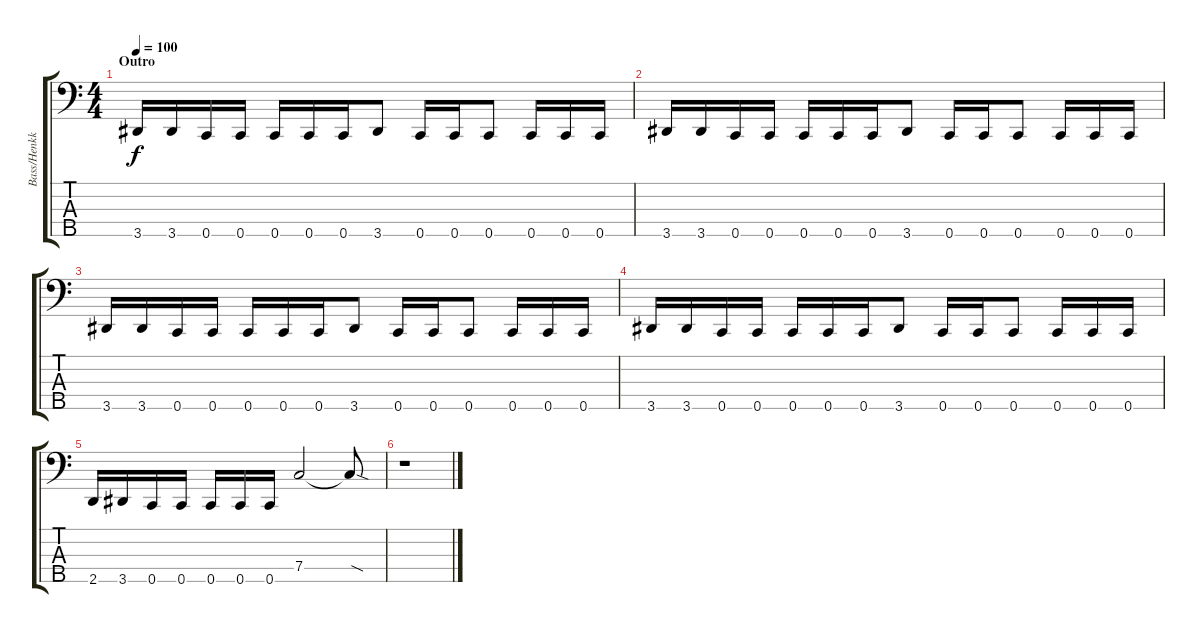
\track ("Bass/Henkka" "Bass/Henkk") {instrument electricbasspick}
\staff {score tabs}
\tuning (Ab2 Eb2 Bb1 F1 C1) {hide}
\ts (4 4)
\section ("" "Outro")
\tempo 100
\clef f4
\ks c
3.5.16{dy f} 3.5.16 0.5.16 0.5.16 0.5.16 0.5.16 0.5.16 3.5.8 0.5.16 0.5.16 0.5.8 0.5.16 0.5.16 0.5.16 |
3.5.16 3.5.16 0.5.16 0.5.16 0.5.16 0.5.16 0.5.16 3.5.8 0.5.16 0.5.16 0.5.8 0.5.16 0.5.16 0.5.16 |
3.5.16 3.5.16 0.5.16 0.5.16 0.5.16 0.5.16 0.5.16 3.5.8 0.5.16 0.5.16 0.5.8 0.5.16 0.5.16 0.5.16 |
3.5.16 3.5.16 0.5.16 0.5.16 0.5.16 0.5.16 0.5.16 3.5.8 0.5.16 0.5.16 0.5.8 0.5.16 0.5.16 0.5.16 |
2.5.16 3.5.16 0.5.16 0.5.16 0.5.16 0.5.16 0.5.16 7.4.2 7.4{sod t}.8 |
r.1
